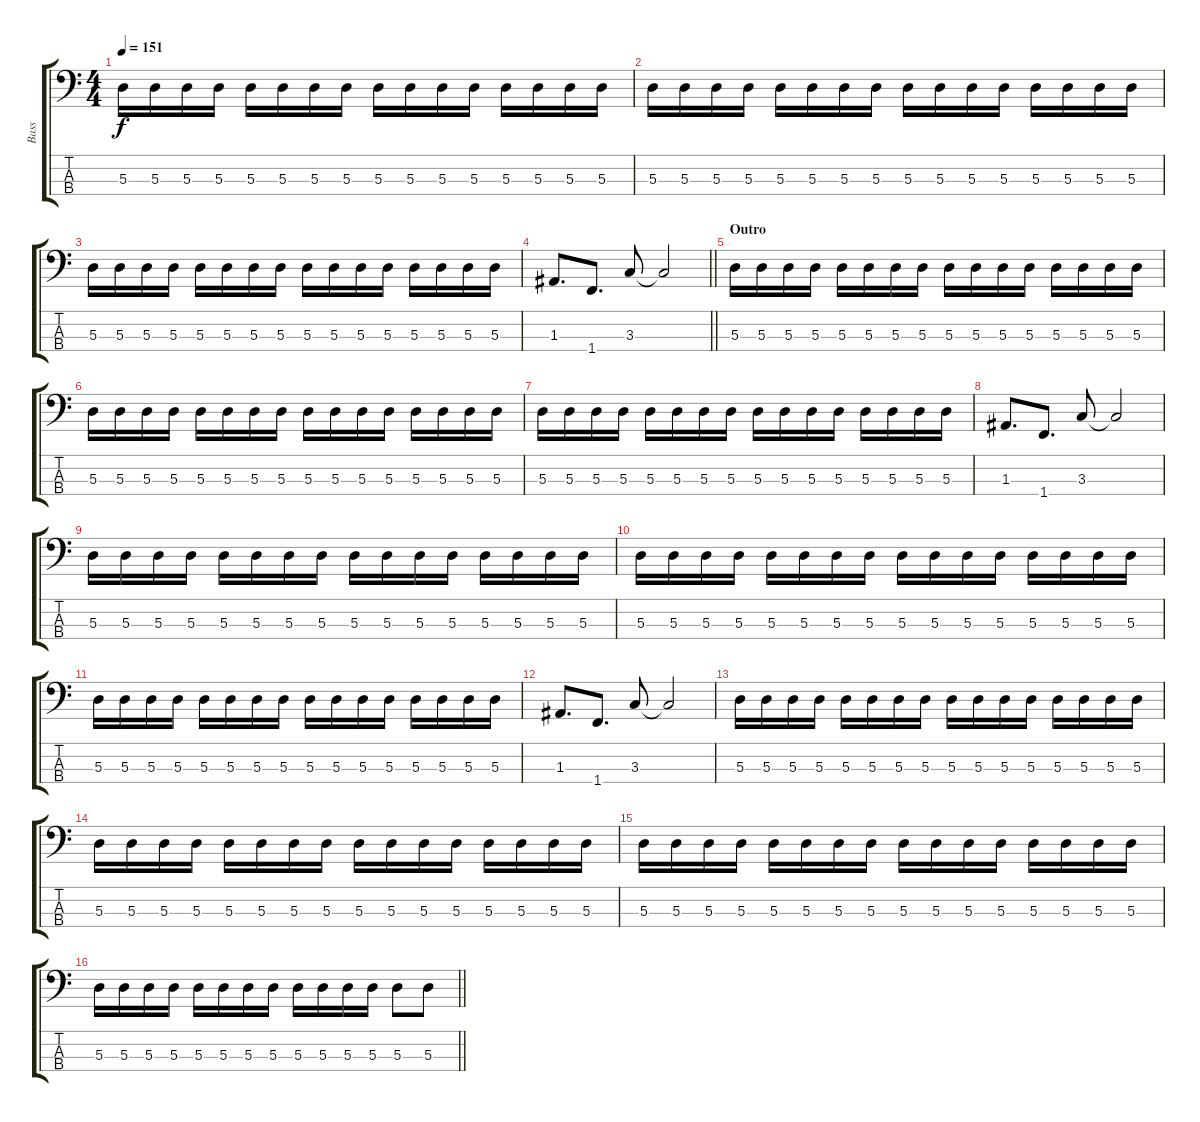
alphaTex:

\track ("Bass" "Bass") {instrument electricbasspick}
\staff {score tabs}
\tuning (G2 D2 A1 E1) {hide}
\ts (4 4)
\tempo 151
\clef f4
\ks c
5.3.16{dy f} 5.3.16 5.3.16 5.3.16 5.3.16 5.3.16 5.3.16 5.3.16 5.3.16 5.3.16 5.3.16 5.3.16 5.3.16 5.3.16 5.3.16 5.3.16 |
5.3.16 5.3.16 5.3.16 5.3.16 5.3.16 5.3.16 5.3.16 5.3.16 5.3.16 5.3.16 5.3.16 5.3.16 5.3.16 5.3.16 5.3.16 5.3.16 |
5.3.16 5.3.16 5.3.16 5.3.16 5.3.16 5.3.16 5.3.16 5.3.16 5.3.16 5.3.16 5.3.16 5.3.16 5.3.16 5.3.16 5.3.16 5.3.16 |
\barLineRight lightlight
1.3.8{d} 1.4.8{d} 3.3.8 3.3{t}.2 |
\section ("" "Outro")
5.3.16 5.3.16 5.3.16 5.3.16 5.3.16 5.3.16 5.3.16 5.3.16 5.3.16 5.3.16 5.3.16 5.3.16 5.3.16 5.3.16 5.3.16 5.3.16 |
5.3.16 5.3.16 5.3.16 5.3.16 5.3.16 5.3.16 5.3.16 5.3.16 5.3.16 5.3.16 5.3.16 5.3.16 5.3.16 5.3.16 5.3.16 5.3.16 |
5.3.16 5.3.16 5.3.16 5.3.16 5.3.16 5.3.16 5.3.16 5.3.16 5.3.16 5.3.16 5.3.16 5.3.16 5.3.16 5.3.16 5.3.16 5.3.16 |
1.3.8{d} 1.4.8{d} 3.3.8 3.3{t}.2 |
5.3.16 5.3.16 5.3.16 5.3.16 5.3.16 5.3.16 5.3.16 5.3.16 5.3.16 5.3.16 5.3.16 5.3.16 5.3.16 5.3.16 5.3.16 5.3.16 |
5.3.16 5.3.16 5.3.16 5.3.16 5.3.16 5.3.16 5.3.16 5.3.16 5.3.16 5.3.16 5.3.16 5.3.16 5.3.16 5.3.16 5.3.16 5.3.16 |
5.3.16 5.3.16 5.3.16 5.3.16 5.3.16 5.3.16 5.3.16 5.3.16 5.3.16 5.3.16 5.3.16 5.3.16 5.3.16 5.3.16 5.3.16 5.3.16 |
1.3.8{d} 1.4.8{d} 3.3.8 3.3{t}.2 |
5.3.16 5.3.16 5.3.16 5.3.16 5.3.16 5.3.16 5.3.16 5.3.16 5.3.16 5.3.16 5.3.16 5.3.16 5.3.16 5.3.16 5.3.16 5.3.16 |
5.3.16 5.3.16 5.3.16 5.3.16 5.3.16 5.3.16 5.3.16 5.3.16 5.3.16 5.3.16 5.3.16 5.3.16 5.3.16 5.3.16 5.3.16 5.3.16 |
5.3.16 5.3.16 5.3.16 5.3.16 5.3.16 5.3.16 5.3.16 5.3.16 5.3.16 5.3.16 5.3.16 5.3.16 5.3.16 5.3.16 5.3.16 5.3.16 |
\barLineRight lightlight
5.3.16 5.3.16 5.3.16 5.3.16 5.3.16 5.3.16 5.3.16 5.3.16 5.3.16 5.3.16 5.3.16 5.3.16 5.3.8 5.3.8
